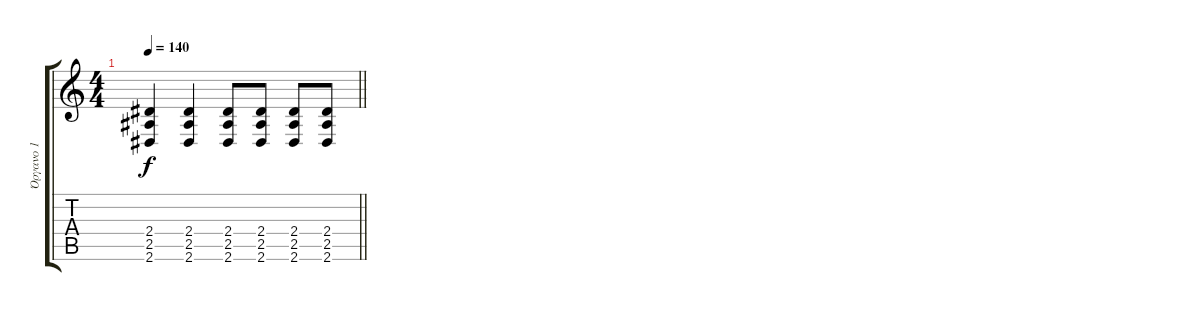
\track ("Όργανο 1" "Όργανο 1") {instrument overdrivenguitar}
\staff {score tabs}
\tuning (Eb4 Bb3 Gb3 Db3 Ab2 Db2) {hide}
\ts (4 4)
\tempo 140
\clef g2
\barLineRight lightlight
\ks c
(2.4 2.5 2.6).4{dy f} (2.4 2.5 2.6).4 (2.4 2.5 2.6).8 (2.4 2.5 2.6).8 (2.4 2.5 2.6).8 (2.4 2.5 2.6).8
